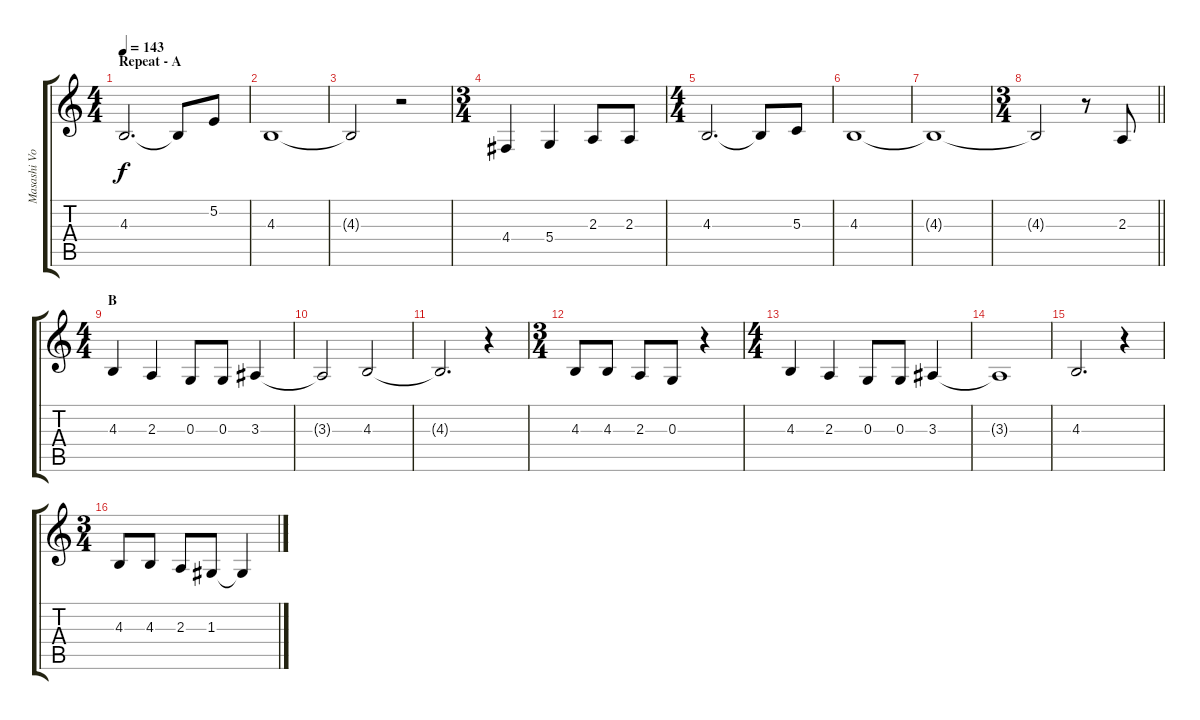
\track ("Masashi Vocals" "Masashi Vo") {instrument altosax}
\staff {score tabs}
\tuning (E4 B3 G3 D3 A2 E2) {hide}
\ts (4 4)
\section ("" "Repeat - A")
\tempo 143
\clef g2
\ks c
4.3.2{d dy f} 4.3{t}.8 5.2.8 |
4.3.1 |
4.3{t}.2 r.2 |
\ts (3 4)
4.4.4 5.4.4 2.3.8 2.3.8 |
\ts (4 4)
4.3.2{d} 4.3{t}.8 5.3.8 |
4.3.1 |
4.3{t}.1 |
\ts (3 4)
\barLineRight lightlight
4.3{t}.2 r.8 2.3.8 |
\ts (4 4)
\section ("" "B")
4.3.4 2.3.4 0.3.8 0.3.8 3.3.4 |
3.3{t}.2 4.3.2 |
4.3{t}.2{d} r.4 |
\ts (3 4)
4.3.8 4.3.8 2.3.8 0.3.8 r.4 |
\ts (4 4)
4.3.4 2.3.4 0.3.8 0.3.8 3.3.4 |
3.3{t}.1 |
4.3.2{d} r.4 |
\ts (3 4)
4.3.8 4.3.8 2.3.8 1.3.8 1.3{t}.4
